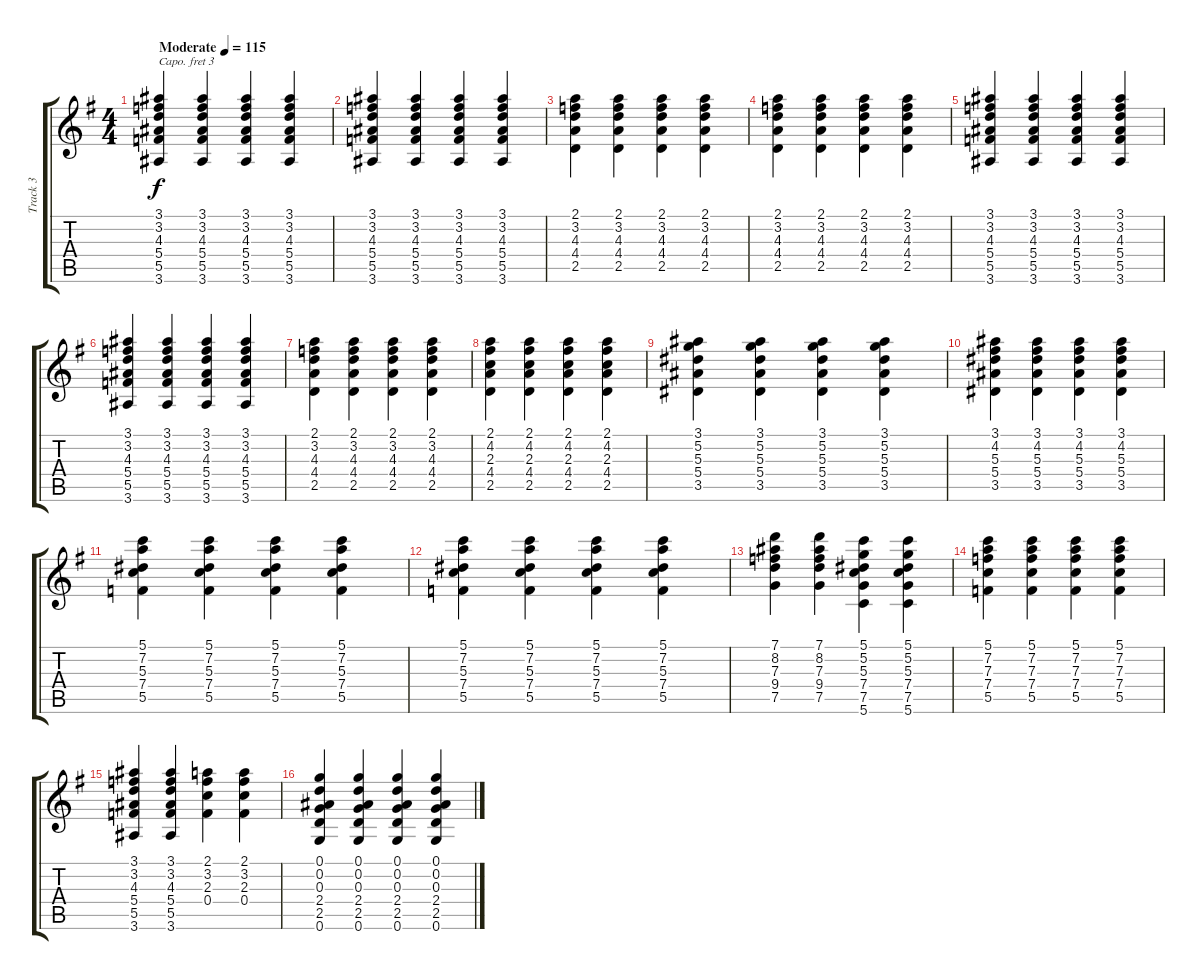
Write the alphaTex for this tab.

\track ("Track 3" "Track 3") {instrument acousticguitarsteel}
\staff {score tabs}
\capo 3
\tuning (E4 B3 G3 D3 A2 E2) {hide}
\ts (4 4)
\tempo (115 "Moderate")
\clef g2
\ks g
(3.1 3.2 4.3 5.4 5.5 3.6).4{dy f instrument acousticguitarsteel} (3.1 3.2 4.3 5.4 5.5 3.6).4 (3.1 3.2 4.3 5.4 5.5 3.6).4 (3.1 3.2 4.3 5.4 5.5 3.6).4 |
(3.1 3.2 4.3 5.4 5.5 3.6).4 (3.1 3.2 4.3 5.4 5.5 3.6).4 (3.1 3.2 4.3 5.4 5.5 3.6).4 (3.1 3.2 4.3 5.4 5.5 3.6).4 |
(2.1 3.2 4.3 4.4 2.5).4 (2.1 3.2 4.3 4.4 2.5).4 (2.1 3.2 4.3 4.4 2.5).4 (2.1 3.2 4.3 4.4 2.5).4 |
(2.1 3.2 4.3 4.4 2.5).4 (2.1 3.2 4.3 4.4 2.5).4 (2.1 3.2 4.3 4.4 2.5).4 (2.1 3.2 4.3 4.4 2.5).4 |
(3.1 3.2 4.3 5.4 5.5 3.6).4 (3.1 3.2 4.3 5.4 5.5 3.6).4 (3.1 3.2 4.3 5.4 5.5 3.6).4 (3.1 3.2 4.3 5.4 5.5 3.6).4 |
(3.1 3.2 4.3 5.4 5.5 3.6).4 (3.1 3.2 4.3 5.4 5.5 3.6).4 (3.1 3.2 4.3 5.4 5.5 3.6).4 (3.1 3.2 4.3 5.4 5.5 3.6).4 |
(2.1 3.2 4.3 4.4 2.5).4 (2.1 3.2 4.3 4.4 2.5).4 (2.1 3.2 4.3 4.4 2.5).4 (2.1 3.2 4.3 4.4 2.5).4 |
(2.1 4.2 2.3 4.4 2.5).4 (2.1 4.2 2.3 4.4 2.5).4 (2.1 4.2 2.3 4.4 2.5).4 (2.1 4.2 2.3 4.4 2.5).4 |
(3.1 5.2 5.3 5.4 3.5).4 (3.1 5.2 5.3 5.4 3.5).4 (3.1 5.2 5.3 5.4 3.5).4 (3.1 5.2 5.3 5.4 3.5).4 |
(3.1 4.2 5.3 5.4 3.5).4 (3.1 4.2 5.3 5.4 3.5).4 (3.1 4.2 5.3 5.4 3.5).4 (3.1 4.2 5.3 5.4 3.5).4 |
(5.1 7.2 5.3 7.4 5.5).4 (5.1 7.2 5.3 7.4 5.5).4 (5.1 7.2 5.3 7.4 5.5).4 (5.1 7.2 5.3 7.4 5.5).4 |
(5.1 7.2 5.3 7.4 5.5).4 (5.1 7.2 5.3 7.4 5.5).4 (5.1 7.2 5.3 7.4 5.5).4 (5.1 7.2 5.3 7.4 5.5).4 |
(7.1 8.2 7.3 9.4 7.5).4 (7.1 8.2 7.3 9.4 7.5).4 (5.1 5.2 5.3 7.4 7.5 5.6).4 (5.1 5.2 5.3 7.4 7.5 5.6).4 |
(5.1 7.2 7.3 7.4 5.5).4 (5.1 7.2 7.3 7.4 5.5).4 (5.1 7.2 7.3 7.4 5.5).4 (5.1 7.2 7.3 7.4 5.5).4 |
(3.1 3.2 4.3 5.4 5.5 3.6).4 (3.1 3.2 4.3 5.4 5.5 3.6).4 (2.1 3.2 2.3 0.4).4 (2.1 3.2 2.3 0.4).4 |
(0.1 0.2 0.3 2.4 2.5 0.6).4 (0.1 0.2 0.3 2.4 2.5 0.6).4 (0.1 0.2 0.3 2.4 2.5 0.6).4 (0.1 0.2 0.3 2.4 2.5 0.6).4
